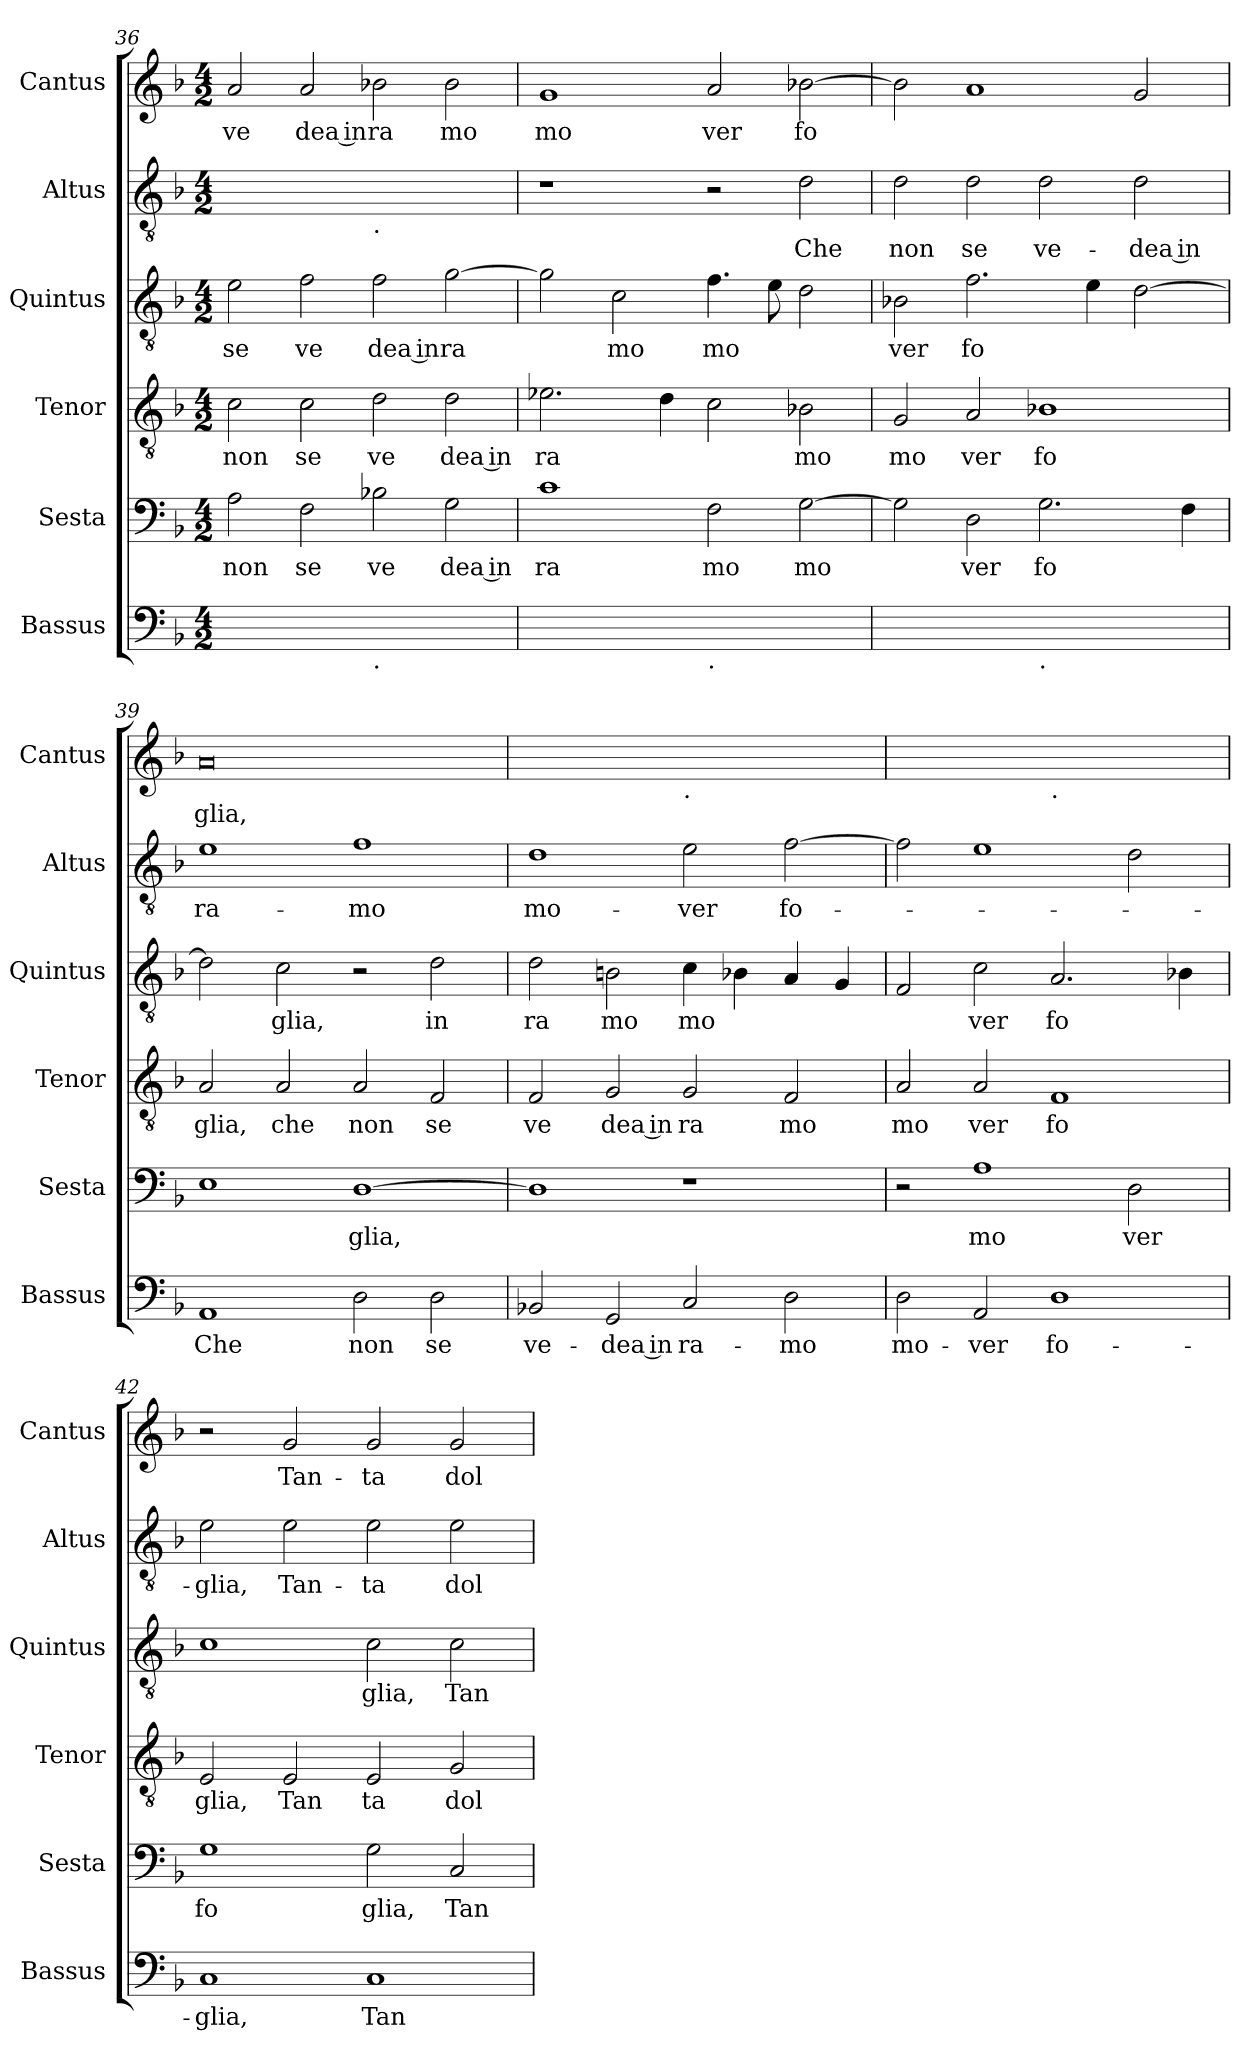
**kern	**text	**kern	**text	**kern	**text	**kern	**text	**kern	**text	**kern	**text
*part6	*part6	*part5	*part5	*part4	*part4	*part3	*part3	*part2	*part2	*part1	*part1
*staff6	*staff6	*staff5	*staff5	*staff4	*staff4	*staff3	*staff3	*staff2	*staff2	*staff1	*staff1
*I"Bassus	*	*I"Sesta	*	*I"Tenor	*	*I"Quintus	*	*I"Altus	*	*I"Cantus	*
*I'Bassus	*	*I'Sesta	*	*I'Tenor	*	*I'Quintus	*	*I'Altus	*	*I'Cantus	*
*clefF4	*	*clefF4	*	*clefGv2	*	*clefGv2	*	*clefGv2	*	*clefG2	*
*k[b-]	*	*k[b-]	*	*k[b-]	*	*k[b-]	*	*k[b-]	*	*k[b-]	*
*F:	*	*F:	*	*F:	*	*F:	*	*F:	*	*F:	*
*M4/2	*	*M4/2	*	*M4/2	*	*M4/2	*	*M4/2	*	*M4/2	*
=36	=36	=36	=36	=36	=36	=36	=36	=36	=36	=36	=36
*^	*	*	*	*	*	*	*	*^	*	*	*
0ryy	1ryy	.	2A\	non	2c\	non	2e\	se	0ryy	1ryy	.	2a/	ve
.	.	.	2F\	se	2c\	se	2f\	ve	.	.	.	2a/	dea in
!	!	!	!	!	!	!	!	!	!	!LO:TX:b:t=.	!	!	!
!	!LO:TX:b:t=.	!	!	!	!	!	!	!	!	!	!	!	!
.	1ryy	.	2B-X\	ve	2d\	ve	2f\	dea in	.	1ryy	.	2b-X\	ra
.	.	.	2G\	dea in	2d\	dea in	[2g\	ra	.	.	.	2b-\	mo
*	*	*	*	*	*	*	*	*	*v	*v	*	*	*
=37	=37	=37	=37	=37	=37	=37	=37	=37	=37	=37	=37	=37
0ryy	1ryy	.	1c	ra	2.e-X\	ra	2g\]	.	1r	.	1g	mo
.	.	.	.	.	.	.	2c\	mo	.	.	.	.
.	.	.	.	.	4d\	.	.	.	.	.	.	.
!	!LO:TX:b:t=.	!	!	!	!	!	!	!	!	!	!	!
.	1ryy	.	2F\	mo	2c\	.	4.f\	mo	2r	.	2a/	ver
.	.	.	.	.	.	.	8e\	.	.	.	.	.
.	.	.	[2G\	mo	2B-X\	mo	2d\	.	2d\	Che	[2b-X\	fo
=38	=38	=38	=38	=38	=38	=38	=38	=38	=38	=38	=38	=38
0ryy	1ryy	.	2G\]	.	2G/	mo	2B-X\	ver	2d\	non	2b-\]	.
.	.	.	2D\	ver	2A/	ver	2.f\	fo	2d\	se	1a	.
!	!LO:TX:b:t=.	!	!	!	!	!	!	!	!	!	!	!
.	1ryy	.	2.G\	fo	1B-X	fo	.	.	2d\	ve-	.	.
.	.	.	.	.	.	.	4e\	.	.	.	.	.
.	.	.	.	.	.	.	[2d\	.	2d\	-dea in	2g/	.
.	.	.	4F\	.	.	.	.	.	.	.	.	.
*v	*v	*	*	*	*	*	*	*	*	*	*	*
=39	=39	=39	=39	=39	=39	=39	=39	=39	=39	=39	=39
1AA	Che	1E	.	2A/	glia,	2d\]	.	1e	ra-	0a	glia,
.	.	.	.	2A/	che	2c\	glia,	.	.	.	.
2D\	non	[1D	glia,	2A/	non	2r	.	1f	-mo	.	.
2D\	se	.	.	2F/	se	2d\	in	.	.	.	.
=40	=40	=40	=40	=40	=40	=40	=40	=40	=40	=40	=40
*	*	*	*	*	*	*	*	*	*	*^	*
2BB-X/	ve-	1D]	.	2F/	ve	2d\	ra	1d	mo-	0ryy	1ryy	.
2GG/	-dea in	.	.	2G/	dea in	2B\	mo	.	.	.	.	.
!	!	!	!	!	!	!	!	!	!	!	!LO:TX:b:t=.	!
2C/	ra-	1r	.	2G/	ra	4c\	mo	2e\	-ver	.	1ryy	.
.	.	.	.	.	.	4B-X\	.	.	.	.	.	.
2D\	-mo	.	.	2F/	mo	4A/	.	[2f\	fo-	.	.	.
.	.	.	.	.	.	4G/	.	.	.	.	.	.
=41	=41	=41	=41	=41	=41	=41	=41	=41	=41	=41	=41	=41
2D\	mo-	2r	.	2A/	mo	2F/	.	2f\]	.	0ryy	1ryy	.
2AA/	-ver	1A	mo	2A/	ver	2c\	ver	1e	.	.	.	.
!	!	!	!	!	!	!	!	!	!	!	!LO:TX:b:t=.	!
1D	fo-	.	.	1F	fo	2.A/	fo	.	.	.	1ryy	.
.	.	2D\	ver	.	.	.	.	2d\	.	.	.	.
.	.	.	.	.	.	4B-X\	.	.	.	.	.	.
*	*	*	*	*	*	*	*	*	*	*v	*v	*
=42	=42	=42	=42	=42	=42	=42	=42	=42	=42	=42	=42
1C	-glia,	1G	fo	2E/	glia,	1c	.	2e\	-glia,	2r	.
.	.	.	.	2E/	Tan	.	.	2e\	Tan-	2g/	Tan-
1C	Tan-	2G\	glia,	2E/	ta	2c\	glia,	2e\	-ta	2g/	-ta
.	.	2C/	Tan	2G/	dol	2c\	Tan	2e\	dol-	2g/	dol-
=	=	=	=	=	=	=	=	=	=	=	=
*-	*-	*-	*-	*-	*-	*-	*-	*-	*-	*-	*-
